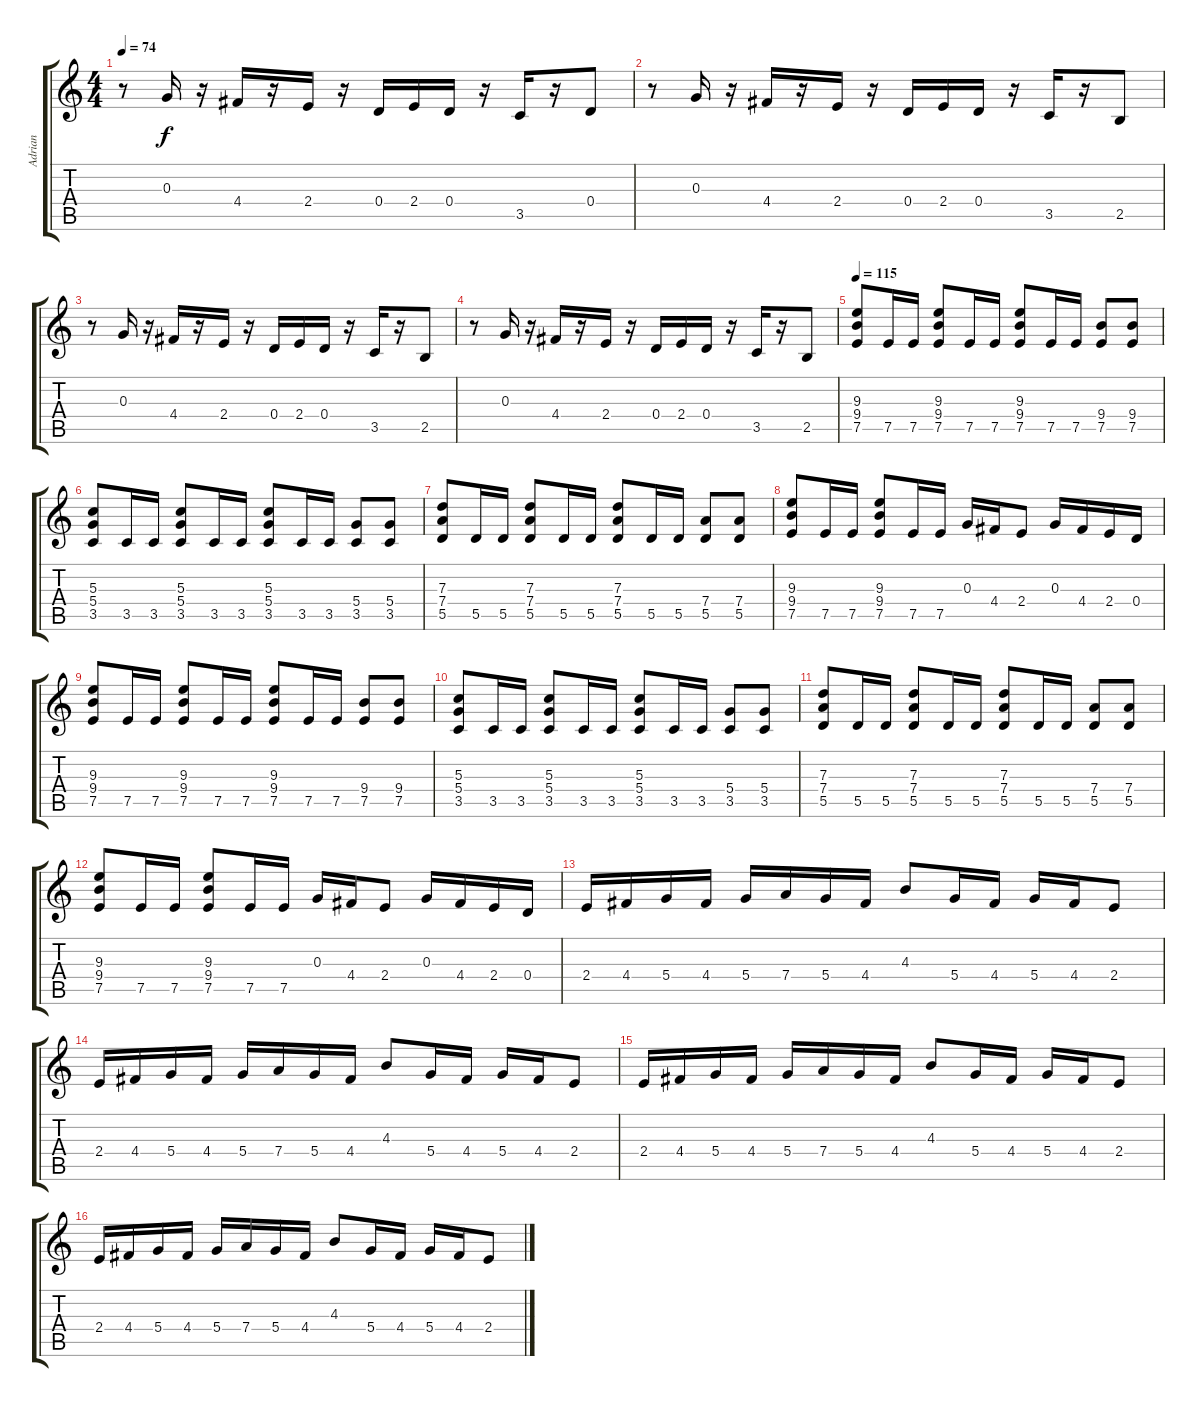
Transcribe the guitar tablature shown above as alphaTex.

\track ("Adrian" "Adrian") {instrument distortionguitar}
\staff {score tabs}
\tuning (E4 B3 G3 D3 A2 E2) {hide}
\ts (4 4)
\tempo 74
\clef g2
\ks c
r.8{dy f} 0.3.16 r.16 4.4.16 r.16 2.4.16 r.16 0.4.16 2.4.16 0.4.16 r.16 3.5.16 r.16 0.4.8 |
r.8 0.3.16 r.16 4.4.16 r.16 2.4.16 r.16 0.4.16 2.4.16 0.4.16 r.16 3.5.16 r.16 2.5.8 |
r.8 0.3.16 r.16 4.4.16 r.16 2.4.16 r.16 0.4.16 2.4.16 0.4.16 r.16 3.5.16 r.16 2.5.8 |
r.8 0.3.16 r.16 4.4.16 r.16 2.4.16 r.16 0.4.16 2.4.16 0.4.16 r.16 3.5.16 r.16 2.5.8 |
\tempo 115
(9.3 9.4 7.5).8 7.5.16 7.5.16 (9.3 9.4 7.5).8 7.5.16 7.5.16 (9.3 9.4 7.5).8 7.5.16 7.5.16 (9.4 7.5).8 (9.4 7.5).8 |
(5.3 5.4 3.5).8 3.5.16 3.5.16 (5.3 5.4 3.5).8 3.5.16 3.5.16 (5.3 5.4 3.5).8 3.5.16 3.5.16 (5.4 3.5).8 (5.4 3.5).8 |
(7.3 7.4 5.5).8 5.5.16 5.5.16 (7.3 7.4 5.5).8 5.5.16 5.5.16 (7.3 7.4 5.5).8 5.5.16 5.5.16 (7.4 5.5).8 (7.4 5.5).8 |
(9.3 9.4 7.5).8 7.5.16 7.5.16 (9.3 9.4 7.5).8 7.5.16 7.5.16 0.3.16 4.4.16 2.4.8 0.3.16 4.4.16 2.4.16 0.4.16 |
(9.3 9.4 7.5).8 7.5.16 7.5.16 (9.3 9.4 7.5).8 7.5.16 7.5.16 (9.3 9.4 7.5).8 7.5.16 7.5.16 (9.4 7.5).8 (9.4 7.5).8 |
(5.3 5.4 3.5).8 3.5.16 3.5.16 (5.3 5.4 3.5).8 3.5.16 3.5.16 (5.3 5.4 3.5).8 3.5.16 3.5.16 (5.4 3.5).8 (5.4 3.5).8 |
(7.3 7.4 5.5).8 5.5.16 5.5.16 (7.3 7.4 5.5).8 5.5.16 5.5.16 (7.3 7.4 5.5).8 5.5.16 5.5.16 (7.4 5.5).8 (7.4 5.5).8 |
(9.3 9.4 7.5).8 7.5.16 7.5.16 (9.3 9.4 7.5).8 7.5.16 7.5.16 0.3.16 4.4.16 2.4.8 0.3.16 4.4.16 2.4.16 0.4.16 |
2.4.16 4.4.16 5.4.16 4.4.16 5.4.16 7.4.16 5.4.16 4.4.16 4.3.8 5.4.16 4.4.16 5.4.16 4.4.16 2.4.8 |
2.4.16 4.4.16 5.4.16 4.4.16 5.4.16 7.4.16 5.4.16 4.4.16 4.3.8 5.4.16 4.4.16 5.4.16 4.4.16 2.4.8 |
2.4.16 4.4.16 5.4.16 4.4.16 5.4.16 7.4.16 5.4.16 4.4.16 4.3.8 5.4.16 4.4.16 5.4.16 4.4.16 2.4.8 |
2.4.16 4.4.16 5.4.16 4.4.16 5.4.16 7.4.16 5.4.16 4.4.16 4.3.8 5.4.16 4.4.16 5.4.16 4.4.16 2.4.8
